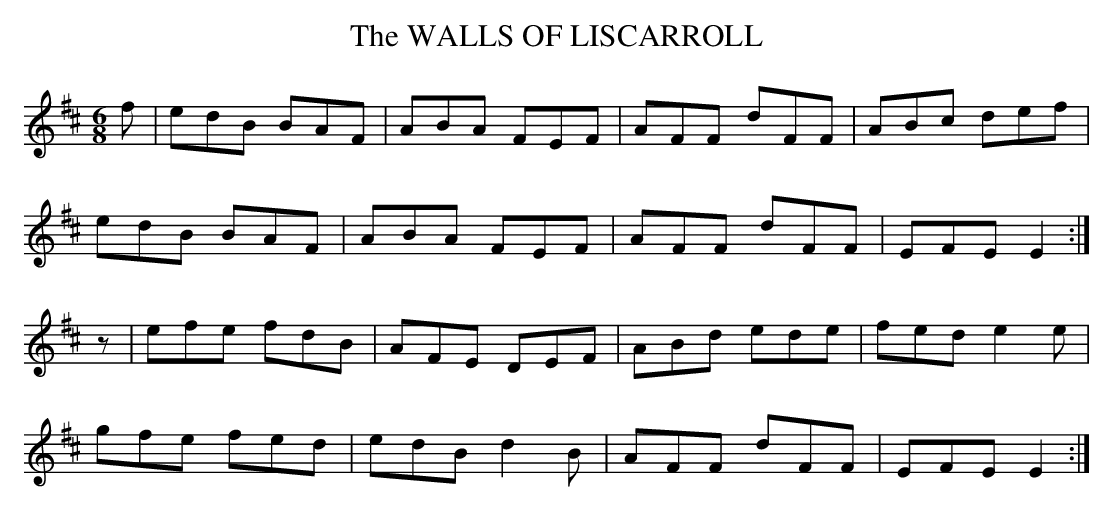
X:1
T:WALLS OF LISCARROLL, The
L:1/8
M:6/8
K:Edor
f|edB BAF|ABA FEF|AFF dFF|ABc def|
edB BAF|ABA FEF|AFF dFF|EFE E2:|
z|efe fdB|AFE DEF|ABd ede|fed e2e|
gfe fed| edB d2B|AFF dFF|EFE E2:|
